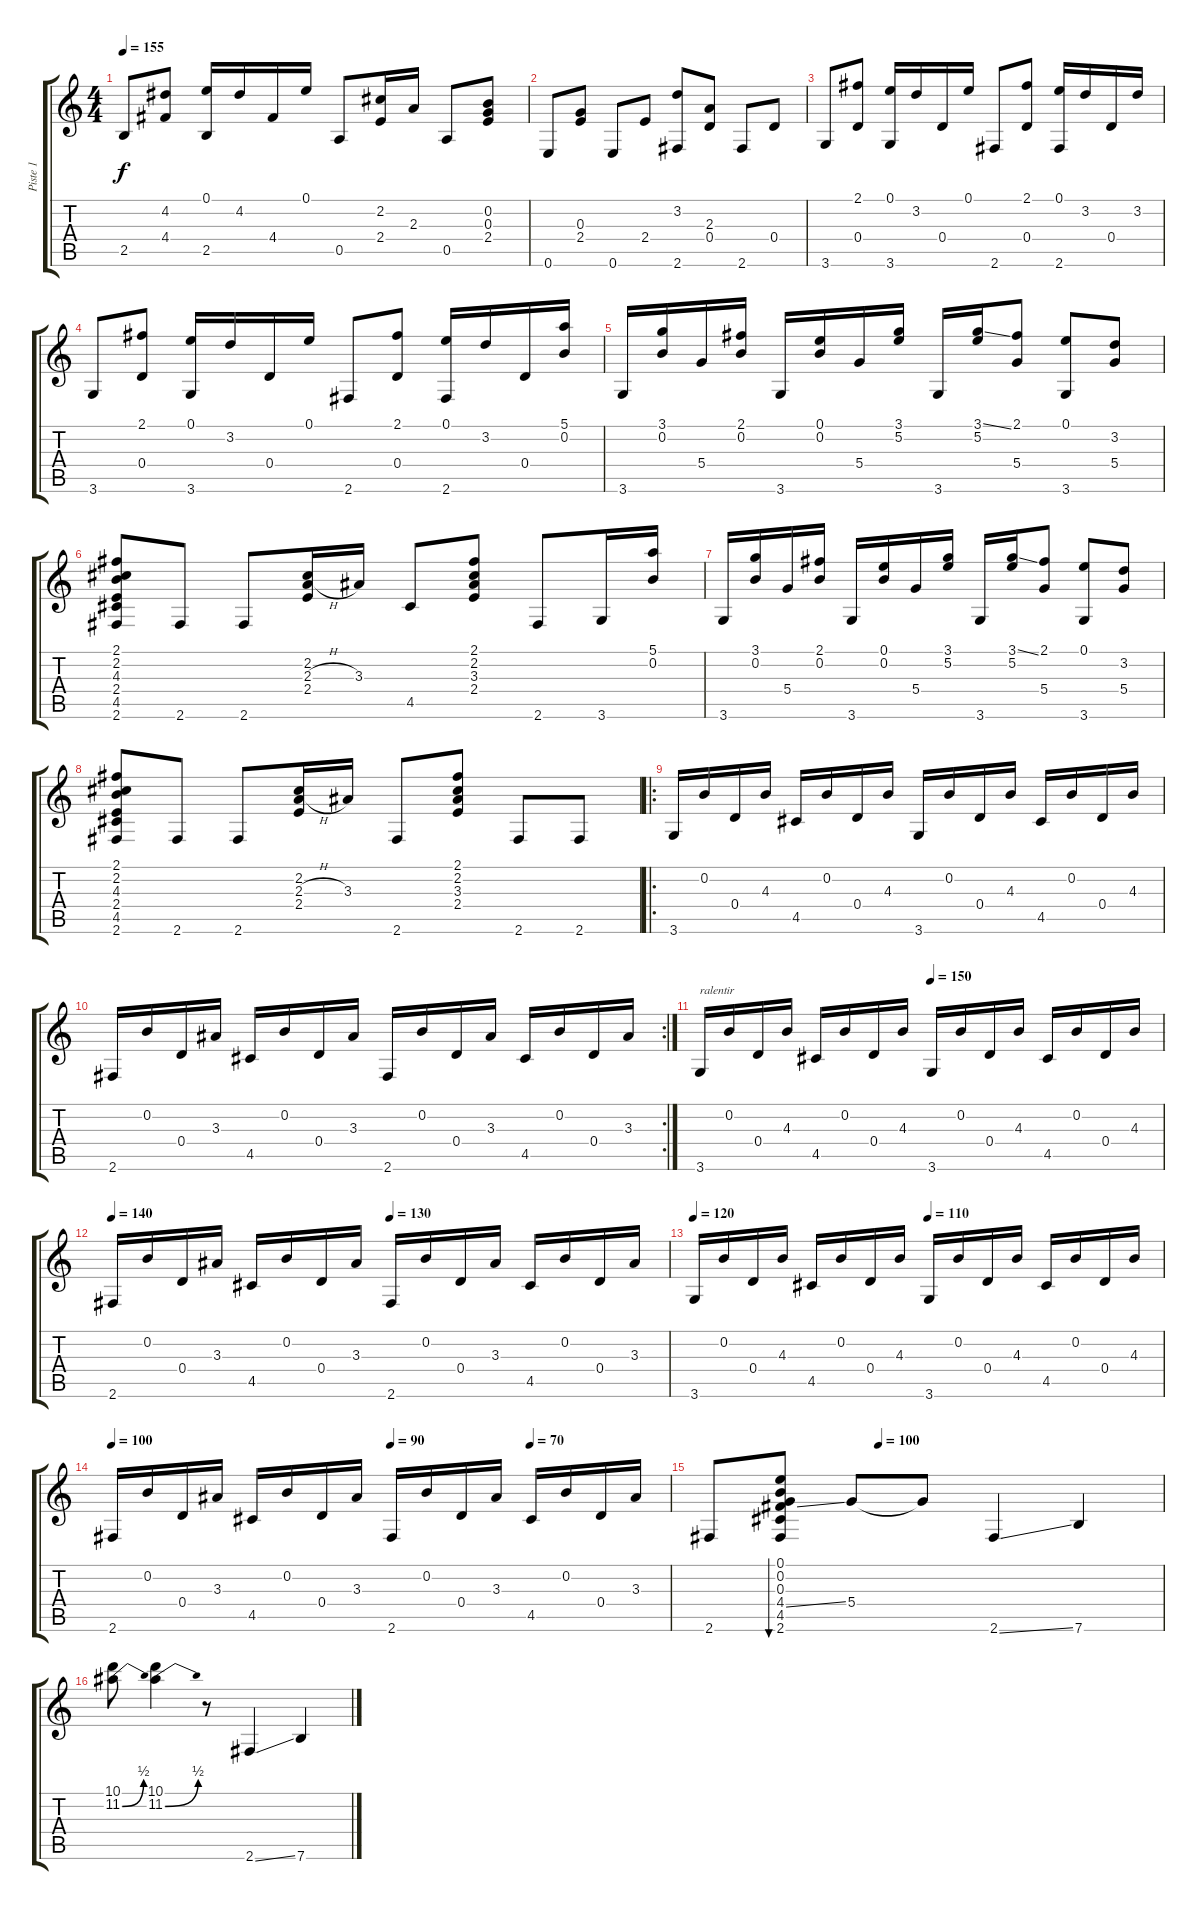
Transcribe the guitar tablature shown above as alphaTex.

\track ("Piste 1" "Piste 1") {instrument acousticguitarsteel}
\staff {score tabs}
\tuning (E4 B3 G3 D3 A2 E2) {hide}
\ts (4 4)
\tempo 155
\clef g2
\ks c
2.5.8{dy f} (4.2 4.4).8 (0.1 2.5).16 4.2.16 4.4.16 0.1.16 0.5.8 (2.2 2.4).16 2.3.16 0.5.8 (0.2 0.3 2.4).8 |
0.6.8 (0.3 2.4).8 0.6.8 2.4.8 (3.2 2.6).8 (2.3 0.4).8 2.6.8 0.4.8 |
3.6.8 (2.1 0.4).8 (0.1 3.6).16 3.2.16 0.4.16 0.1.16 2.6.8 (2.1 0.4).8 (0.1 2.6).16 3.2.16 0.4.16 3.2.16 |
3.6.8 (2.1 0.4).8 (0.1 3.6).16 3.2.16 0.4.16 0.1.16 2.6.8 (2.1 0.4).8 (0.1 2.6).16 3.2.16 0.4.16 (5.1 0.2).16 |
3.6.16 (3.1 0.2).16 5.4.16 (2.1 0.2).16 3.6.16 (0.1 0.2).16 5.4.16 (3.1 5.2).16 3.6.16 (3.1{ss} 5.2).16 (2.1 5.4).8 (0.1 3.6).8 (3.2 5.4).8 |
(2.1 2.2 4.3 2.4 4.5 2.6).8 2.6.8 2.6.8 (2.2 2.3{h} 2.4).16 3.3.16 4.5.8 (2.1 2.2 3.3 2.4).8 2.6.8 3.6.16 (5.1 0.2).16 |
3.6.16 (3.1 0.2).16 5.4.16 (2.1 0.2).16 3.6.16 (0.1 0.2).16 5.4.16 (3.1 5.2).16 3.6.16 (3.1{ss} 5.2).16 (2.1 5.4).8 (0.1 3.6).8 (3.2 5.4).8 |
(2.1 2.2 4.3 2.4 4.5 2.6).8 2.6.8 2.6.8 (2.2 2.3{h} 2.4).16 3.3.16 2.6.8 (2.1 2.2 3.3 2.4).8 2.6.8 2.6.8 |
\ro
3.6.16 0.2.16 0.4.16 4.3.16 4.5.16 0.2.16 0.4.16 4.3.16 3.6.16 0.2.16 0.4.16 4.3.16 4.5.16 0.2.16 0.4.16 4.3.16 |
\rc 2
2.6.16 0.2.16 0.4.16 3.3.16 4.5.16 0.2.16 0.4.16 3.3.16 2.6.16 0.2.16 0.4.16 3.3.16 4.5.16 0.2.16 0.4.16 3.3.16 |
\tempo (150 0.5)
3.6.16{txt "ralentir"} 0.2.16 0.4.16 4.3.16 4.5.16 0.2.16 0.4.16 4.3.16 3.6.16 0.2.16 0.4.16 4.3.16 4.5.16 0.2.16 0.4.16 4.3.16 |
\tempo 140
\tempo (130 0.5)
2.6.16 0.2.16 0.4.16 3.3.16 4.5.16 0.2.16 0.4.16 3.3.16 2.6.16 0.2.16 0.4.16 3.3.16 4.5.16 0.2.16 0.4.16 3.3.16 |
\tempo 120
\tempo (110 0.5)
3.6.16 0.2.16 0.4.16 4.3.16 4.5.16 0.2.16 0.4.16 4.3.16 3.6.16 0.2.16 0.4.16 4.3.16 4.5.16 0.2.16 0.4.16 4.3.16 |
\tempo 100
\tempo (90 0.5)
\tempo (70 0.75)
2.6.16 0.2.16 0.4.16 3.3.16 4.5.16 0.2.16 0.4.16 3.3.16 2.6.16 0.2.16 0.4.16 3.3.16 4.5.16 0.2.16 0.4.16 3.3.16 |
\tempo (100 0.375)
2.6.8 (0.1 0.2 0.3 4.4{ss} 4.5 2.6).8{bu 480} 5.4.8 5.4{t}.8 2.6{ss}.4 7.6.4 |
(10.1 11.2{be (bend 0 0 60 2)}).8 (10.1 11.2{be (bend 0 0 60 2)}).4 r.8 2.6{ss}.4 7.6.4
